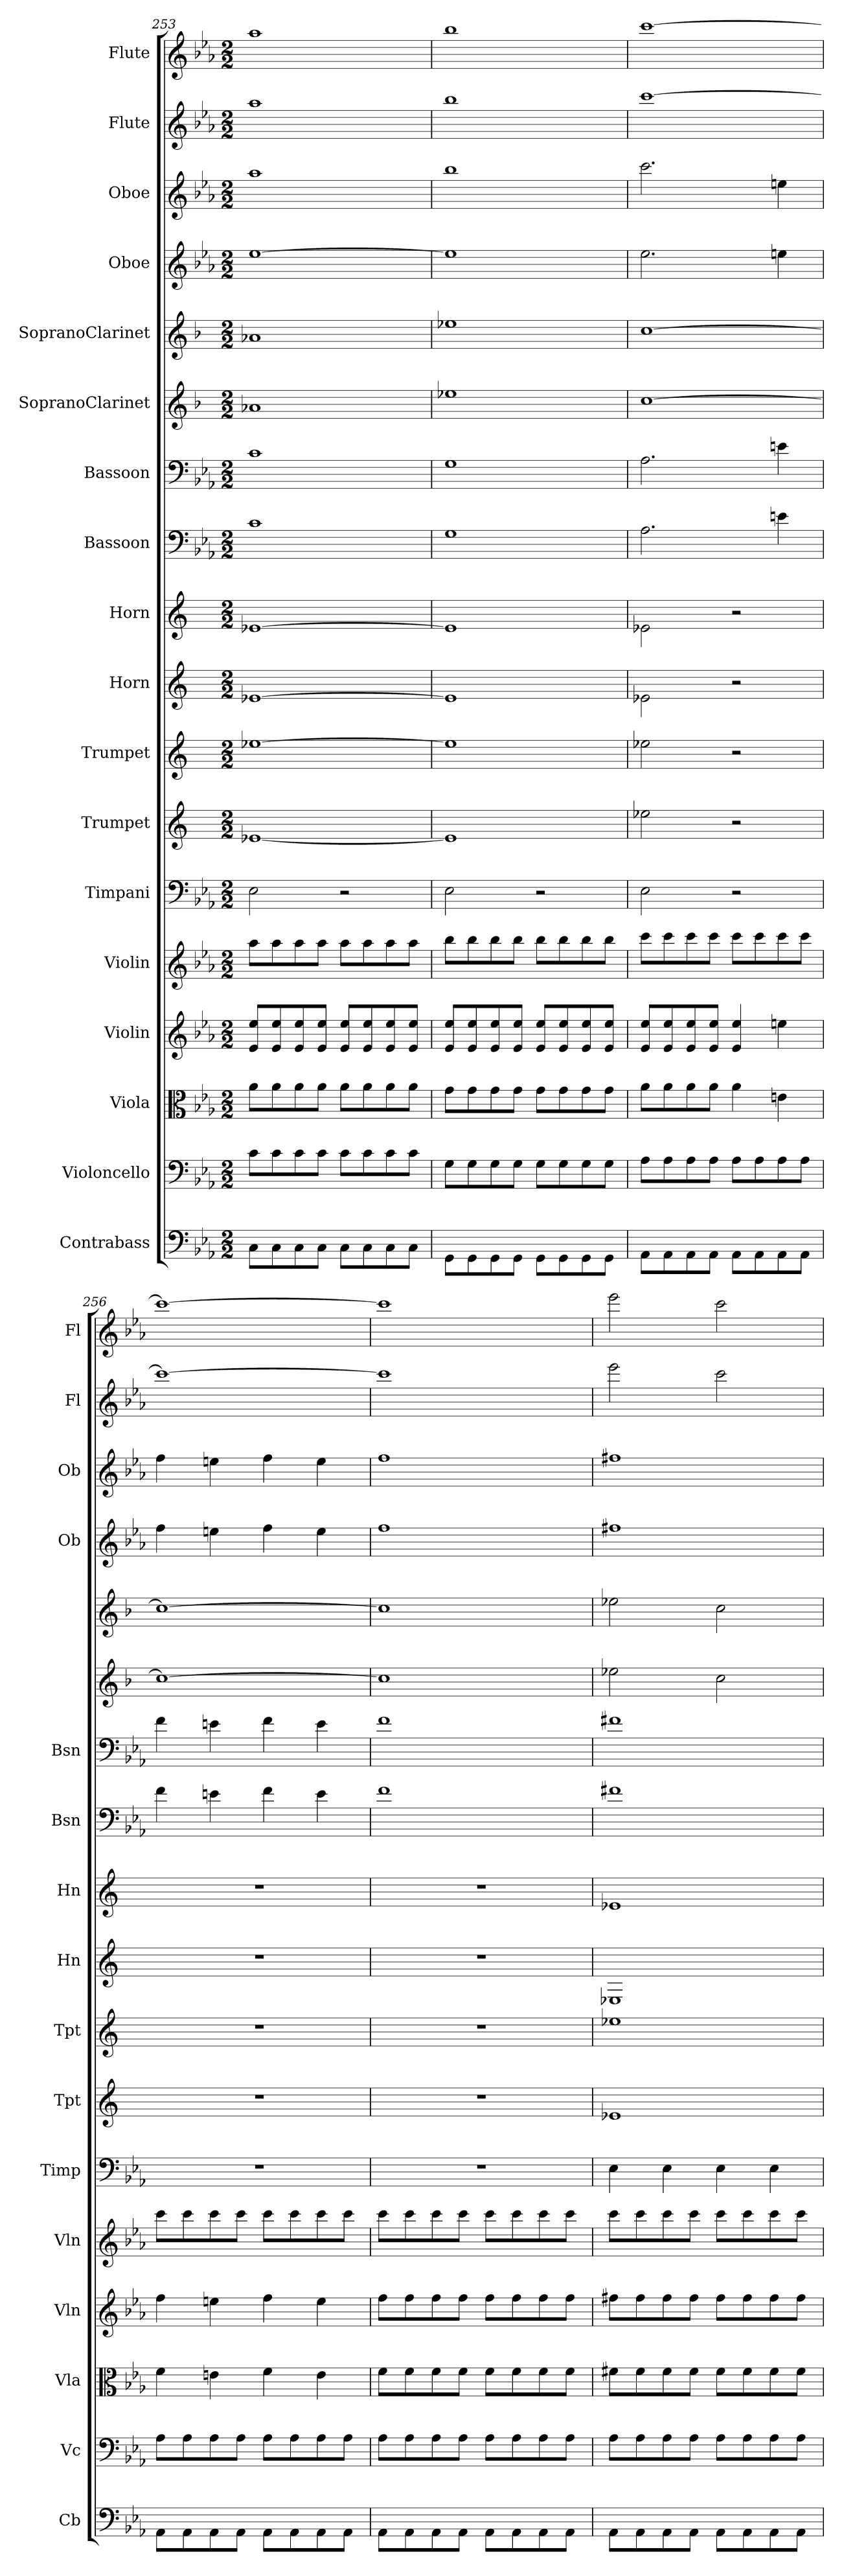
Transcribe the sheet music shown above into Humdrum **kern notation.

**kern	**kern	**kern	**kern	**kern	**kern	**kern	**kern	**kern	**kern	**kern	**kern	**kern	**kern	**kern	**kern	**kern	**kern
*part18	*part17	*part16	*part15	*part14	*part13	*part12	*part11	*part10	*part9	*part8	*part7	*part6	*part5	*part4	*part3	*part2	*part1
*staff18	*staff17	*staff16	*staff15	*staff14	*staff13	*staff12	*staff11	*staff10	*staff9	*staff8	*staff7	*staff6	*staff5	*staff4	*staff3	*staff2	*staff1
*I"Contrabass	*I"Violoncello	*I"Viola	*I"Violin	*I"Violin	*I"Timpani	*I"Trumpet	*I"Trumpet	*I"Horn	*I"Horn	*I"Bassoon	*I"Bassoon	*I"SopranoClarinet	*I"SopranoClarinet	*I"Oboe	*I"Oboe	*I"Flute	*I"Flute
*I'Cb	*I'Vc	*I'Vla	*I'Vln	*I'Vln	*I'Timp	*I'Tpt	*I'Tpt	*I'Hn	*I'Hn	*I'Bsn	*I'Bsn	*	*	*I'Ob	*I'Ob	*I'Fl	*I'Fl
*clefF4	*clefF4	*clefC3	*clefG2	*clefG2	*clefF4	*clefG2	*clefG2	*clefG2	*clefG2	*clefF4	*clefF4	*clefG2	*clefG2	*clefG2	*clefG2	*clefG2	*clefG2
*k[b-e-a-]	*k[b-e-a-]	*k[b-e-a-]	*k[b-e-a-]	*k[b-e-a-]	*k[b-e-a-]	*k[]	*k[]	*k[]	*k[]	*k[b-e-a-]	*k[b-e-a-]	*k[b-]	*k[b-]	*k[b-e-a-]	*k[b-e-a-]	*k[b-e-a-]	*k[b-e-a-]
*M2/2	*M2/2	*M2/2	*M2/2	*M2/2	*M2/2	*M2/2	*M2/2	*M2/2	*M2/2	*M2/2	*M2/2	*M2/2	*M2/2	*M2/2	*M2/2	*M2/2	*M2/2
=253	=253	=253	=253	=253	=253	=253	=253	=253	=253	=253	=253	=253	=253	=253	=253	=253	=253
8C\L	8c\L	8a-\L	8e-/ 8ee-/L	8aa-\L	2E-\	[1e-X/	[1ee-X\	[1e-X\	[1e-X\	1c\	1c\	1a-X\	1a-X\	[1ee-\	1aa-\	1aa-\	1aa-\
8C\	8c\	8a-\	8e-/ 8ee-/	8aa-\	.	.	.	.	.	.	.	.	.	.	.	.	.
8C\	8c\	8a-\	8e-/ 8ee-/	8aa-\	.	.	.	.	.	.	.	.	.	.	.	.	.
8C\J	8c\J	8a-\J	8e-/ 8ee-/J	8aa-\J	.	.	.	.	.	.	.	.	.	.	.	.	.
8C\L	8c\L	8a-\L	8e-/ 8ee-/L	8aa-\L	2r	.	.	.	.	.	.	.	.	.	.	.	.
8C\	8c\	8a-\	8e-/ 8ee-/	8aa-\	.	.	.	.	.	.	.	.	.	.	.	.	.
8C\	8c\	8a-\	8e-/ 8ee-/	8aa-\	.	.	.	.	.	.	.	.	.	.	.	.	.
8C\J	8c\J	8a-\J	8e-/ 8ee-/J	8aa-\J	.	.	.	.	.	.	.	.	.	.	.	.	.
=254	=254	=254	=254	=254	=254	=254	=254	=254	=254	=254	=254	=254	=254	=254	=254	=254	=254
8GG\L	8G\L	8g\L	8e-/ 8ee-/L	8bb-\L	2E-\	1e-/]	1ee-\]	1e-\]	1e-\]	1G\	1G\	1ee-X\	1ee-X\	1ee-\]	1bb-\	1bb-\	1bb-\
8GG\	8G\	8g\	8e-/ 8ee-/	8bb-\	.	.	.	.	.	.	.	.	.	.	.	.	.
8GG\	8G\	8g\	8e-/ 8ee-/	8bb-\	.	.	.	.	.	.	.	.	.	.	.	.	.
8GG\J	8G\J	8g\J	8e-/ 8ee-/J	8bb-\J	.	.	.	.	.	.	.	.	.	.	.	.	.
8GG\L	8G\L	8g\L	8e-/ 8ee-/L	8bb-\L	2r	.	.	.	.	.	.	.	.	.	.	.	.
8GG\	8G\	8g\	8e-/ 8ee-/	8bb-\	.	.	.	.	.	.	.	.	.	.	.	.	.
8GG\	8G\	8g\	8e-/ 8ee-/	8bb-\	.	.	.	.	.	.	.	.	.	.	.	.	.
8GG\J	8G\J	8g\J	8e-/ 8ee-/J	8bb-\J	.	.	.	.	.	.	.	.	.	.	.	.	.
=255	=255	=255	=255	=255	=255	=255	=255	=255	=255	=255	=255	=255	=255	=255	=255	=255	=255
8AA-\L	8A-\L	8a-\L	8e-/ 8ee-/L	8ccc\L	2E-\	2ee-X\	2ee-X\	2e-X\	2e-X\	2.A-\	2.A-\	[1cc\	[1cc\	2.ee-\	2.ccc\	[1ccc\	[1ccc\
8AA-\	8A-\	8a-\	8e-/ 8ee-/	8ccc\	.	.	.	.	.	.	.	.	.	.	.	.	.
8AA-\	8A-\	8a-\	8e-/ 8ee-/	8ccc\	.	.	.	.	.	.	.	.	.	.	.	.	.
8AA-\J	8A-\J	8a-\J	8e-/ 8ee-/J	8ccc\J	.	.	.	.	.	.	.	.	.	.	.	.	.
8AA-\L	8A-\L	4a-\	4e-/ 4ee-/	8ccc\L	2r	2r	2r	2r	2r	.	.	.	.	.	.	.	.
8AA-\	8A-\	.	.	8ccc\	.	.	.	.	.	.	.	.	.	.	.	.	.
8AA-\	8A-\	4en\	4een\	8ccc\	.	.	.	.	.	4en\	4en\	.	.	4een\	4een\	.	.
8AA-\J	8A-\J	.	.	8ccc\J	.	.	.	.	.	.	.	.	.	.	.	.	.
=256	=256	=256	=256	=256	=256	=256	=256	=256	=256	=256	=256	=256	=256	=256	=256	=256	=256
8AA-\L	8A-\L	4f\	4ff\	8ccc\L	1r	1r	1r	1r	1r	4f\	4f\	1cc\_	1cc\_	4ff\	4ff\	1ccc\_	1ccc\_
8AA-\	8A-\	.	.	8ccc\	.	.	.	.	.	.	.	.	.	.	.	.	.
8AA-\	8A-\	4en\	4een\	8ccc\	.	.	.	.	.	4en\	4en\	.	.	4een\	4een\	.	.
8AA-\J	8A-\J	.	.	8ccc\J	.	.	.	.	.	.	.	.	.	.	.	.	.
8AA-\L	8A-\L	4f\	4ff\	8ccc\L	.	.	.	.	.	4f\	4f\	.	.	4ff\	4ff\	.	.
8AA-\	8A-\	.	.	8ccc\	.	.	.	.	.	.	.	.	.	.	.	.	.
8AA-\	8A-\	4e\	4ee\	8ccc\	.	.	.	.	.	4e\	4e\	.	.	4ee\	4ee\	.	.
8AA-\J	8A-\J	.	.	8ccc\J	.	.	.	.	.	.	.	.	.	.	.	.	.
=257	=257	=257	=257	=257	=257	=257	=257	=257	=257	=257	=257	=257	=257	=257	=257	=257	=257
8AA-\L	8A-\L	8f\L	8ff\L	8ccc\L	1r	1r	1r	1r	1r	1f\	1f\	1cc\]	1cc\]	1ff\	1ff\	1ccc\]	1ccc\]
8AA-\	8A-\	8f\	8ff\	8ccc\	.	.	.	.	.	.	.	.	.	.	.	.	.
8AA-\	8A-\	8f\	8ff\	8ccc\	.	.	.	.	.	.	.	.	.	.	.	.	.
8AA-\J	8A-\J	8f\J	8ff\J	8ccc\J	.	.	.	.	.	.	.	.	.	.	.	.	.
8AA-\L	8A-\L	8f\L	8ff\L	8ccc\L	.	.	.	.	.	.	.	.	.	.	.	.	.
8AA-\	8A-\	8f\	8ff\	8ccc\	.	.	.	.	.	.	.	.	.	.	.	.	.
8AA-\	8A-\	8f\	8ff\	8ccc\	.	.	.	.	.	.	.	.	.	.	.	.	.
8AA-\J	8A-\J	8f\J	8ff\J	8ccc\J	.	.	.	.	.	.	.	.	.	.	.	.	.
=258	=258	=258	=258	=258	=258	=258	=258	=258	=258	=258	=258	=258	=258	=258	=258	=258	=258
8AA-\L	8A-\L	8f#X\L	8ff#X\L	8ccc\L	4E-\	1e-X/	1ee-X\	1E-X/	1e-X\	1f#X\	1f#X\	2ee-X\	2ee-X\	1ff#X\	1ff#X\	2eee-\	2eee-\
8AA-\	8A-\	8f#\	8ff#\	8ccc\	.	.	.	.	.	.	.	.	.	.	.	.	.
8AA-\	8A-\	8f#\	8ff#\	8ccc\	4E-\	.	.	.	.	.	.	.	.	.	.	.	.
8AA-\J	8A-\J	8f#\J	8ff#\J	8ccc\J	.	.	.	.	.	.	.	.	.	.	.	.	.
8AA-\L	8A-\L	8f#\L	8ff#\L	8ccc\L	4E-\	.	.	.	.	.	.	2cc\	2cc\	.	.	2ccc\	2ccc\
8AA-\	8A-\	8f#\	8ff#\	8ccc\	.	.	.	.	.	.	.	.	.	.	.	.	.
8AA-\	8A-\	8f#\	8ff#\	8ccc\	4E-\	.	.	.	.	.	.	.	.	.	.	.	.
8AA-\J	8A-\J	8f#\J	8ff#\J	8ccc\J	.	.	.	.	.	.	.	.	.	.	.	.	.
=	=	=	=	=	=	=	=	=	=	=	=	=	=	=	=	=	=
*-	*-	*-	*-	*-	*-	*-	*-	*-	*-	*-	*-	*-	*-	*-	*-	*-	*-
